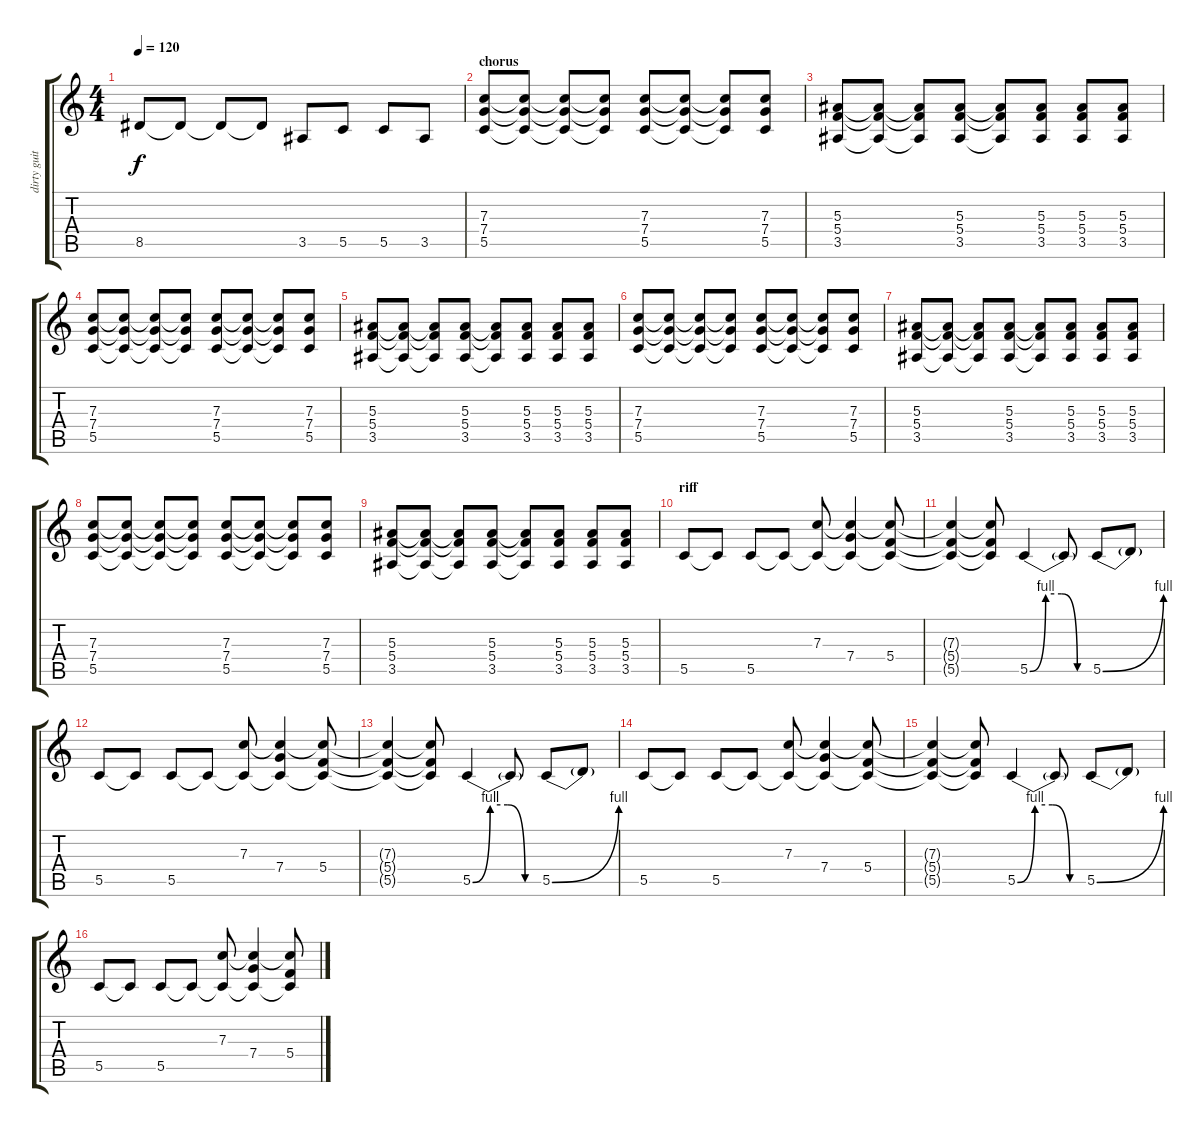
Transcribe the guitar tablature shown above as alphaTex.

\track ("dirty guitar" "dirty guit") {instrument overdrivenguitar}
\staff {score tabs}
\tuning (D4 A3 F3 C3 G2 D2) {hide}
\ts (4 4)
\tempo 120
\clef g2
\ks c
8.5{t}.8{dy f} 8.5{t}.8 8.5{t}.8 8.5{t}.8 3.5.8 5.5.8 5.5.8 3.5.8 |
\section ("" "chorus")
(7.3 7.4 5.5).8 (7.3{t} 7.4{t} 5.5{t}).8 (7.3{t} 7.4{t} 5.5{t}).8 (7.3{t} 7.4{t} 5.5{t}).8 (7.3 7.4 5.5).8 (7.3{t} 7.4{t} 5.5{t}).8 (7.3{t} 7.4{t} 5.5{t}).8 (7.3 7.4 5.5).8 |
(5.3 5.4 3.5).8 (5.3{t} 5.4{t} 3.5{t}).8 (5.3{t} 5.4{t} 3.5{t}).8 (5.3 5.4 3.5).8 (5.3{t} 5.4{t} 3.5{t}).8 (5.3 5.4 3.5).8 (5.3 5.4 3.5).8 (5.3 5.4 3.5).8 |
(7.3 7.4 5.5).8 (7.3{t} 7.4{t} 5.5{t}).8 (7.3{t} 7.4{t} 5.5{t}).8 (7.3{t} 7.4{t} 5.5{t}).8 (7.3 7.4 5.5).8 (7.3{t} 7.4{t} 5.5{t}).8 (7.3{t} 7.4{t} 5.5{t}).8 (7.3 7.4 5.5).8 |
(5.3 5.4 3.5).8 (5.3{t} 5.4{t} 3.5{t}).8 (5.3{t} 5.4{t} 3.5{t}).8 (5.3 5.4 3.5).8 (5.3{t} 5.4{t} 3.5{t}).8 (5.3 5.4 3.5).8 (5.3 5.4 3.5).8 (5.3 5.4 3.5).8 |
(7.3 7.4 5.5).8 (7.3{t} 7.4{t} 5.5{t}).8 (7.3{t} 7.4{t} 5.5{t}).8 (7.3{t} 7.4{t} 5.5{t}).8 (7.3 7.4 5.5).8 (7.3{t} 7.4{t} 5.5{t}).8 (7.3{t} 7.4{t} 5.5{t}).8 (7.3 7.4 5.5).8 |
(5.3 5.4 3.5).8 (5.3{t} 5.4{t} 3.5{t}).8 (5.3{t} 5.4{t} 3.5{t}).8 (5.3 5.4 3.5).8 (5.3{t} 5.4{t} 3.5{t}).8 (5.3 5.4 3.5).8 (5.3 5.4 3.5).8 (5.3 5.4 3.5).8 |
(7.3 7.4 5.5).8 (7.3{t} 7.4{t} 5.5{t}).8 (7.3{t} 7.4{t} 5.5{t}).8 (7.3{t} 7.4{t} 5.5{t}).8 (7.3 7.4 5.5).8 (7.3{t} 7.4{t} 5.5{t}).8 (7.3{t} 7.4{t} 5.5{t}).8 (7.3 7.4 5.5).8 |
(5.3 5.4 3.5).8 (5.3{t} 5.4{t} 3.5{t}).8 (5.3{t} 5.4{t} 3.5{t}).8 (5.3 5.4 3.5).8 (5.3{t} 5.4{t} 3.5{t}).8 (5.3 5.4 3.5).8 (5.3 5.4 3.5).8 (5.3 5.4 3.5).8 |
\section ("" "riff")
5.5.8 5.5{t}.8 5.5.8 5.5{t}.8 (7.3 5.5{t}).8 (7.3{t} 7.4 5.5{t}).4 (7.3{t} 5.4 5.5{t}).8 |
(7.3{t} 5.4{t} 5.5{t}).4 (7.3{t} 5.4{t} 5.5{t}).8 5.5{be (custom 0 0 15 4 30 4 45 0 60 0)}.4 5.5{t}.8 5.5{be (bend 0 0 60 4)}.8 5.5{t}.8 |
5.5.8 5.5{t}.8 5.5.8 5.5{t}.8 (7.3 5.5{t}).8 (7.3{t} 7.4 5.5{t}).4 (7.3{t} 5.4 5.5{t}).8 |
(7.3{t} 5.4{t} 5.5{t}).4 (7.3{t} 5.4{t} 5.5{t}).8 5.5{be (custom 0 0 15 4 30 4 45 0 60 0)}.4 5.5{t}.8 5.5{be (bend 0 0 60 4)}.8 5.5{t}.8 |
5.5.8 5.5{t}.8 5.5.8 5.5{t}.8 (7.3 5.5{t}).8 (7.3{t} 7.4 5.5{t}).4 (7.3{t} 5.4 5.5{t}).8 |
(7.3{t} 5.4{t} 5.5{t}).4 (7.3{t} 5.4{t} 5.5{t}).8 5.5{be (custom 0 0 15 4 30 4 45 0 60 0)}.4 5.5{t}.8 5.5{be (bend 0 0 60 4)}.8 5.5{t}.8 |
5.5.8 5.5{t}.8 5.5.8 5.5{t}.8 (7.3 5.5{t}).8 (7.3{t} 7.4 5.5{t}).4 (7.3{t} 5.4 5.5{t}).8
